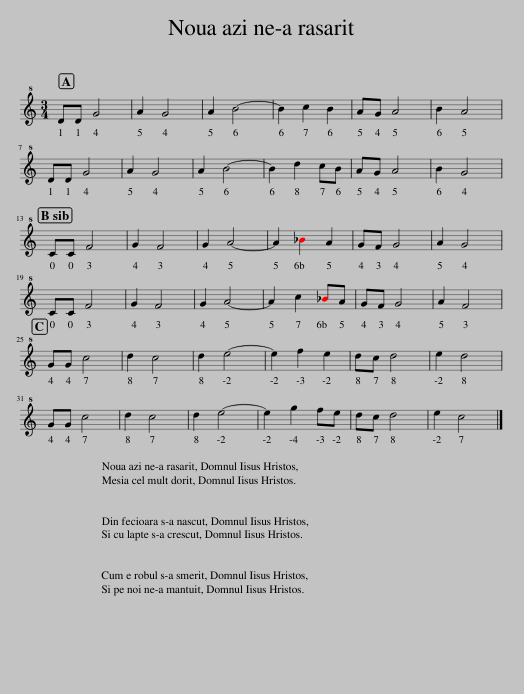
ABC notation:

X:1
L:1/8
M:3/4
I:linebreak $
K:C
V:1 treble+8
V:1
 DD G4 | A2 G4 | A2 B4- | B2 c2 B2 | AG A4 | %5
 B2 A4 |$ DD G4 | A2 G4 | A2 B4- | B2 d2 cB | %10
 AG A4 | B2 G4 |$ CC F4 | G2 F4 | G2 A4- | %15
 A2 _B2 A2 | GF G4 | A2 G4 |$ CC F4 | G2 F4 | %20
 G2 A4- | A2 c2 _BA | GF G4 | A2 F4 |$ GG c4 | %25
 d2 c4 | d2 e4- | e2 f2 e2 | dc d4 | e2 d4 |$ %30
 GG c4 | d2 c4 | d2 e4- | e2 g2 fe | dc d4 | %35
 e2 c4 |] %36
